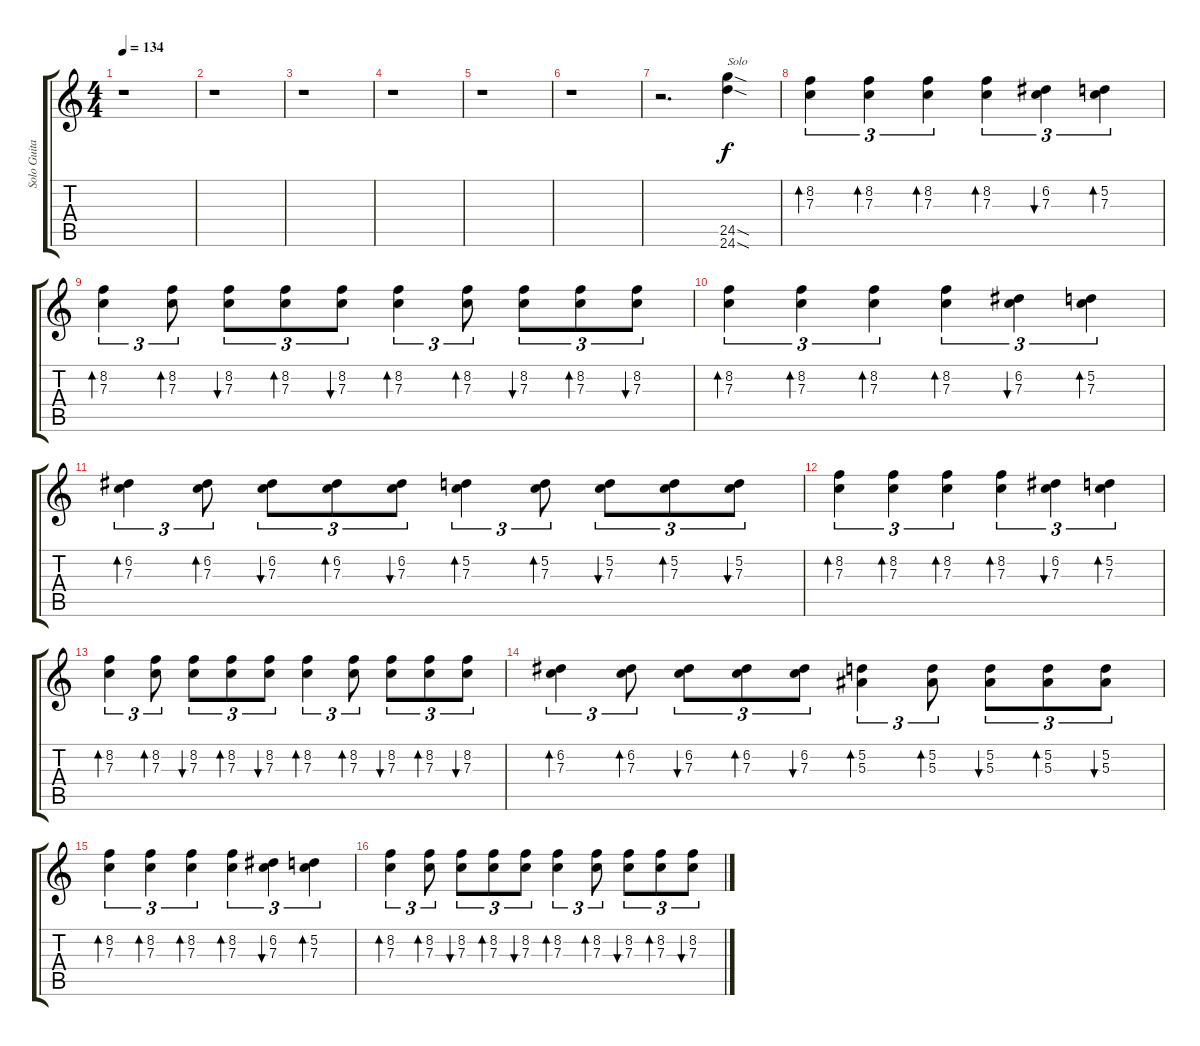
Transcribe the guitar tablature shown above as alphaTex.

\track ("Solo Guitar" "Solo Guita") {instrument overdrivenguitar}
\staff {score tabs}
\tuning (D4 A3 F3 C3 G2 D2) {hide}
\ts (4 4)
\tempo 134
\clef g2
\ks c
r.1{dy f} |
r.1 |
r.1 |
r.1 |
r.1 |
r.1 |
r.2{d} (24.5{sod} 24.6{sod}).4{txt "Solo"} |
(8.2 7.3).4{tu (3 2) bd 60} (8.2 7.3).4{tu (3 2) bd 60} (8.2 7.3).4{tu (3 2) bd 60} (8.2 7.3).4{tu (3 2) bd 60} (6.2 7.3).4{tu (3 2) bu 60} (5.2 7.3).4{tu (3 2) bd 60} |
(8.2 7.3).4{tu (3 2) bd 60} (8.2 7.3).8{tu (3 2) bd 60} (8.2 7.3).8{tu (3 2) bu 60} (8.2 7.3).8{tu (3 2) bd 60} (8.2 7.3).8{tu (3 2) bu 60} (8.2 7.3).4{tu (3 2) bd 60} (8.2 7.3).8{tu (3 2) bd 60} (8.2 7.3).8{tu (3 2) bu 60} (8.2 7.3).8{tu (3 2) bd 60} (8.2 7.3).8{tu (3 2) bu 60} |
(8.2 7.3).4{tu (3 2) bd 60} (8.2 7.3).4{tu (3 2) bd 60} (8.2 7.3).4{tu (3 2) bd 60} (8.2 7.3).4{tu (3 2) bd 60} (6.2 7.3).4{tu (3 2) bu 60} (5.2 7.3).4{tu (3 2) bd 60} |
(6.2 7.3).4{tu (3 2) bd 60} (6.2 7.3).8{tu (3 2) bd 60} (6.2 7.3).8{tu (3 2) bu 60} (6.2 7.3).8{tu (3 2) bd 60} (6.2 7.3).8{tu (3 2) bu 60} (5.2 7.3).4{tu (3 2) bd 60} (5.2 7.3).8{tu (3 2) bd 60} (5.2 7.3).8{tu (3 2) bu 60} (5.2 7.3).8{tu (3 2) bd 60} (5.2 7.3).8{tu (3 2) bu 60} |
(8.2 7.3).4{tu (3 2) bd 60} (8.2 7.3).4{tu (3 2) bd 60} (8.2 7.3).4{tu (3 2) bd 60} (8.2 7.3).4{tu (3 2) bd 60} (6.2 7.3).4{tu (3 2) bu 60} (5.2 7.3).4{tu (3 2) bd 60} |
(8.2 7.3).4{tu (3 2) bd 60} (8.2 7.3).8{tu (3 2) bd 60} (8.2 7.3).8{tu (3 2) bu 60} (8.2 7.3).8{tu (3 2) bd 60} (8.2 7.3).8{tu (3 2) bu 60} (8.2 7.3).4{tu (3 2) bd 60} (8.2 7.3).8{tu (3 2) bd 60} (8.2 7.3).8{tu (3 2) bu 60} (8.2 7.3).8{tu (3 2) bd 60} (8.2 7.3).8{tu (3 2) bu 60} |
(6.2 7.3).4{tu (3 2) bd 60} (6.2 7.3).8{tu (3 2) bd 60} (6.2 7.3).8{tu (3 2) bu 60} (6.2 7.3).8{tu (3 2) bd 60} (6.2 7.3).8{tu (3 2) bu 60} (5.2 5.3).4{tu (3 2) bd 60} (5.2 5.3).8{tu (3 2) bd 60} (5.2 5.3).8{tu (3 2) bu 60} (5.2 5.3).8{tu (3 2) bd 60} (5.2 5.3).8{tu (3 2) bu 60} |
(8.2 7.3).4{tu (3 2) bd 60} (8.2 7.3).4{tu (3 2) bd 60} (8.2 7.3).4{tu (3 2) bd 60} (8.2 7.3).4{tu (3 2) bd 60} (6.2 7.3).4{tu (3 2) bu 60} (5.2 7.3).4{tu (3 2) bd 60} |
(8.2 7.3).4{tu (3 2) bd 60} (8.2 7.3).8{tu (3 2) bd 60} (8.2 7.3).8{tu (3 2) bu 60} (8.2 7.3).8{tu (3 2) bd 60} (8.2 7.3).8{tu (3 2) bu 60} (8.2 7.3).4{tu (3 2) bd 60} (8.2 7.3).8{tu (3 2) bd 60} (8.2 7.3).8{tu (3 2) bu 60} (8.2 7.3).8{tu (3 2) bd 60} (8.2 7.3).8{tu (3 2) bu 60}
